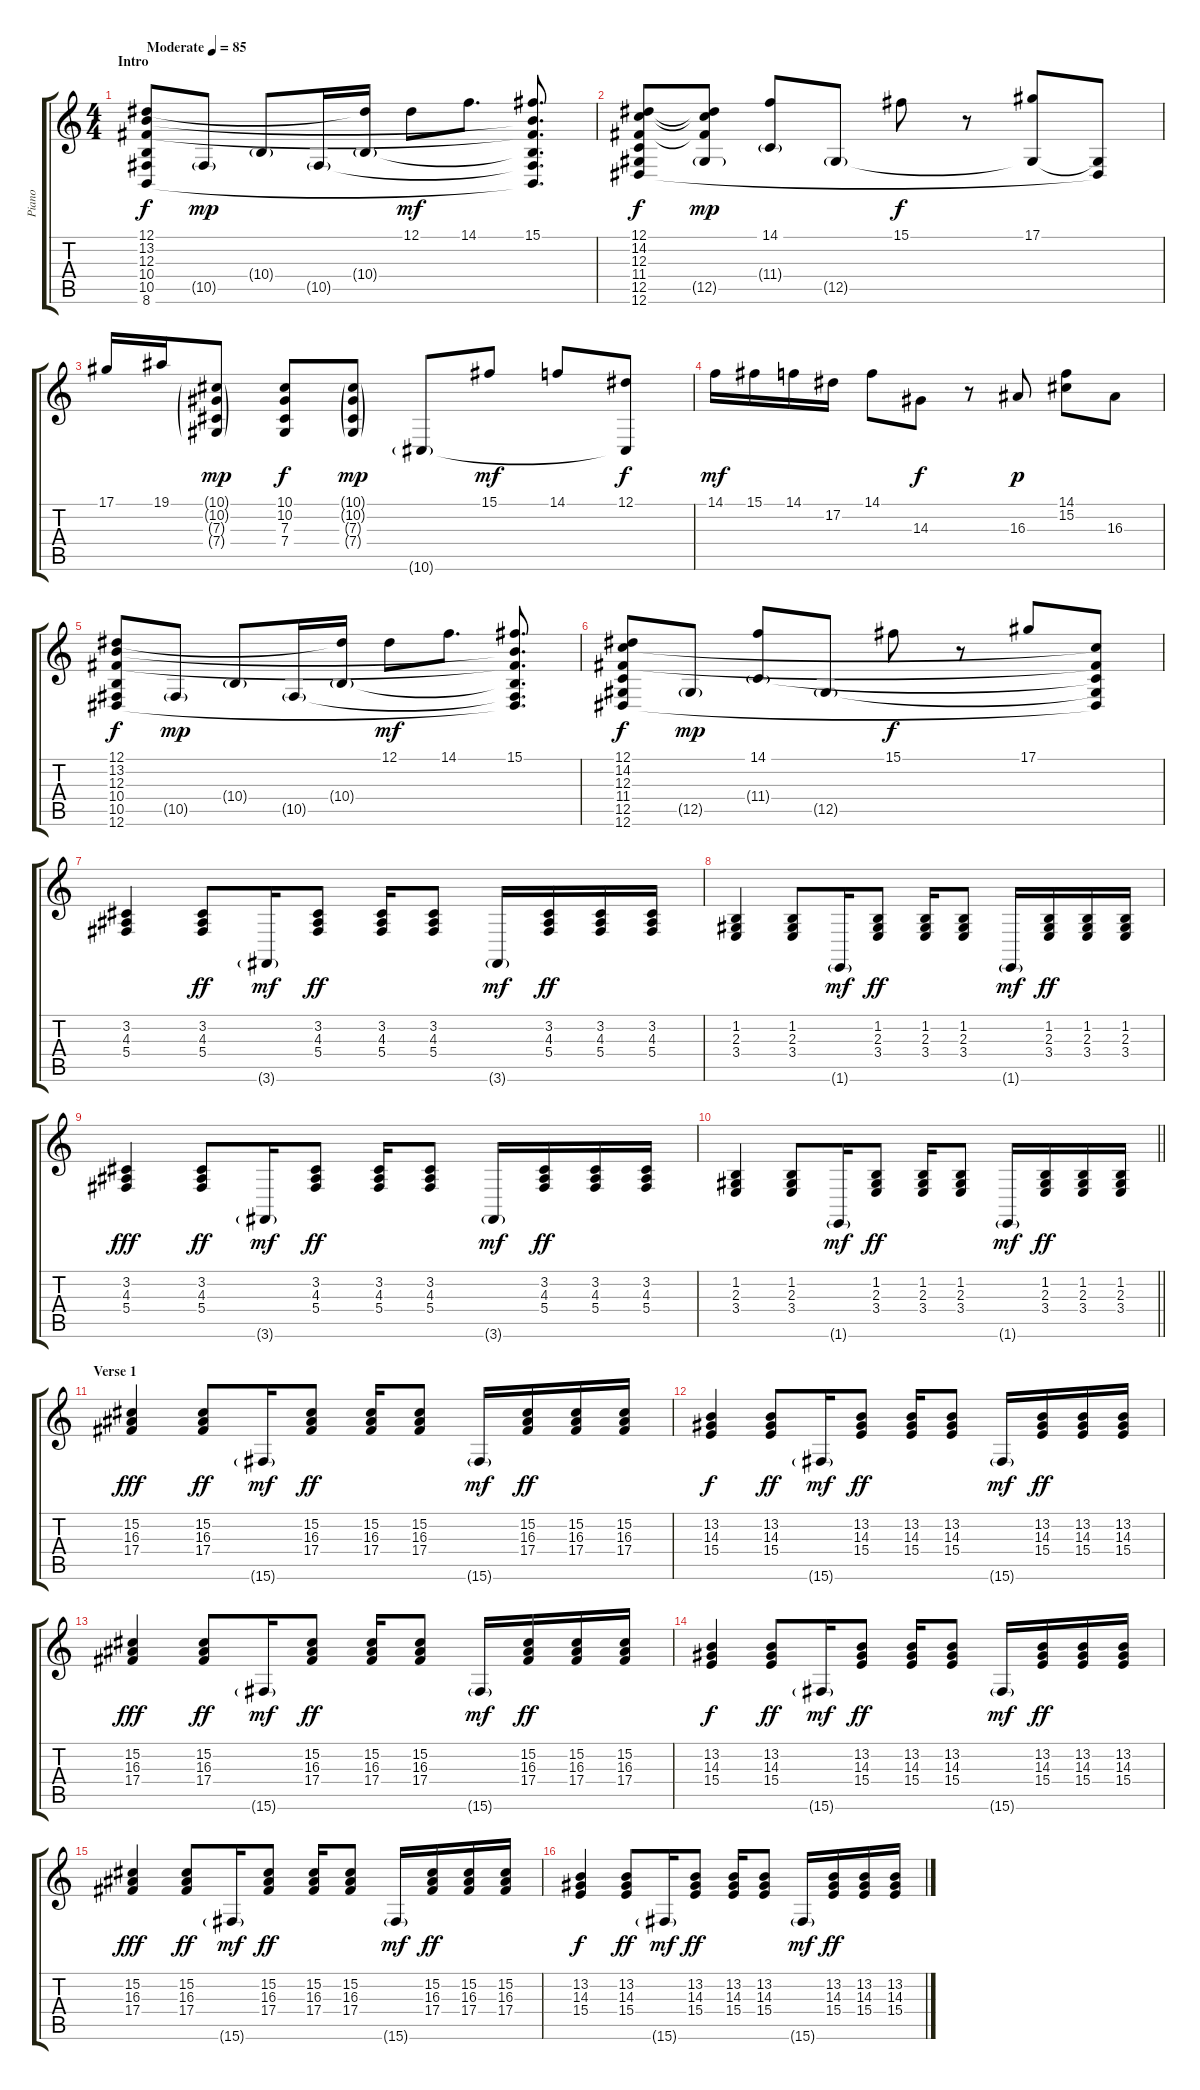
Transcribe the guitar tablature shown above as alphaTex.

\track ("Piano" "Piano") {instrument brightacousticpiano}
\staff {score tabs}
\tuning (Eb4 Bb3 Gb3 Db3 Ab2 Eb2) {hide}
\ts (4 4)
\section ("" "Intro")
\tempo (85 "Moderate")
\clef g2
\ks c
(12.1 13.2 12.3 10.4 10.5 8.6).8{dy f volume 16 instrument brightacousticpiano} 10.5{g}.8{dy mp} 10.4{g}.8 10.5{g}.16 (12.1{t} 10.4{g}).16 12.1.8{dy mf} 14.1.8{d} (15.1 13.2{t} 12.3{t} 10.4{t} 10.5{t} 8.6{t}).8{d} |
(12.1 14.2 12.3 11.4 12.5 12.6).8{dy f} (12.1{t} 14.2{t} 12.3{t} 12.5{g}).8{dy mp} (14.1 11.4{g}).8 12.5{g}.8 15.1.8{dy f} r.8 (17.1 12.5{t}).8 (12.5{t} 12.6{t}).8 |
17.1.16 19.1.16 (10.1{g} 10.2{g} 7.3{g} 7.4{g}).8{dy mp} (10.1 10.2 7.3 7.4).8{dy f} (10.1{g} 10.2{g} 7.3{g} 7.4{g}).8{dy mp} 10.6{g}.8 15.1.8{dy mf} 14.1.8 (12.1 10.6{t}).8{dy f} |
14.1.16{dy mf} 15.1.16 14.1.16 17.2.16 14.1.8 14.3.8{dy f} r.8 16.3.8{dy p} (14.1 15.2).8 16.3.8 |
(12.1 13.2 12.3 10.4 10.5 12.6).8{dy f} 10.5{g}.8{dy mp} 10.4{g}.8 10.5{g}.16 (12.1{t} 10.4{g}).16 12.1.8{dy mf} 14.1.8{d} (15.1 13.2{t} 12.3{t} 10.4{t} 10.5{t} 12.6{t}).8{d} |
(12.1 14.2 12.3 11.4 12.5 12.6).8{dy f} 12.5{g}.8{dy mp} (14.1 11.4{g}).8 12.5{g}.8 15.1.8{dy f} r.8 17.1.8 (14.2{t} 12.3{t} 11.4{t} 12.5{t} 12.6{t}).8 |
(3.2 4.3 5.4).4 (3.2 4.3 5.4).8{dy ff} 3.6{g}.16{dy mf} (3.2 4.3 5.4).8{dy ff} (3.2 4.3 5.4).16 (3.2 4.3 5.4).8 3.6{g}.16{dy mf} (3.2 4.3 5.4).16{dy ff} (3.2 4.3 5.4).16 (3.2 4.3 5.4).16 |
(1.2 2.3 3.4).4 (1.2 2.3 3.4).8 1.6{g}.16{dy mf} (1.2 2.3 3.4).8{dy ff} (1.2 2.3 3.4).16 (1.2 2.3 3.4).8 1.6{g}.16{dy mf} (1.2 2.3 3.4).16{dy ff} (1.2 2.3 3.4).16 (1.2 2.3 3.4).16 |
(3.2 4.3 5.4).4{dy fff} (3.2 4.3 5.4).8{dy ff} 3.6{g}.16{dy mf} (3.2 4.3 5.4).8{dy ff} (3.2 4.3 5.4).16 (3.2 4.3 5.4).8 3.6{g}.16{dy mf} (3.2 4.3 5.4).16{dy ff} (3.2 4.3 5.4).16 (3.2 4.3 5.4).16 |
\barLineRight lightlight
(1.2 2.3 3.4).4 (1.2 2.3 3.4).8 1.6{g}.16{dy mf} (1.2 2.3 3.4).8{dy ff} (1.2 2.3 3.4).16 (1.2 2.3 3.4).8 1.6{g}.16{dy mf} (1.2 2.3 3.4).16{dy ff} (1.2 2.3 3.4).16 (1.2 2.3 3.4).16 |
\section ("" "Verse 1")
(15.2 16.3 17.4).4{dy fff volume 12} (15.2 16.3 17.4).8{dy ff} 15.6{g}.16{dy mf} (15.2 16.3 17.4).8{dy ff} (15.2 16.3 17.4).16 (15.2 16.3 17.4).8 15.6{g}.16{dy mf} (15.2 16.3 17.4).16{dy ff} (15.2 16.3 17.4).16 (15.2 16.3 17.4).16 |
(13.2 14.3 15.4).4{dy f} (13.2 14.3 15.4).8{dy ff} 15.6{g}.16{dy mf} (13.2 14.3 15.4).8{dy ff} (13.2 14.3 15.4).16 (13.2 14.3 15.4).8 15.6{g}.16{dy mf} (13.2 14.3 15.4).16{dy ff} (13.2 14.3 15.4).16 (13.2 14.3 15.4).16 |
(15.2 16.3 17.4).4{dy fff} (15.2 16.3 17.4).8{dy ff} 15.6{g}.16{dy mf} (15.2 16.3 17.4).8{dy ff} (15.2 16.3 17.4).16 (15.2 16.3 17.4).8 15.6{g}.16{dy mf} (15.2 16.3 17.4).16{dy ff} (15.2 16.3 17.4).16 (15.2 16.3 17.4).16 |
(13.2 14.3 15.4).4{dy f} (13.2 14.3 15.4).8{dy ff} 15.6{g}.16{dy mf} (13.2 14.3 15.4).8{dy ff} (13.2 14.3 15.4).16 (13.2 14.3 15.4).8 15.6{g}.16{dy mf} (13.2 14.3 15.4).16{dy ff} (13.2 14.3 15.4).16 (13.2 14.3 15.4).16 |
(15.2 16.3 17.4).4{dy fff} (15.2 16.3 17.4).8{dy ff} 15.6{g}.16{dy mf} (15.2 16.3 17.4).8{dy ff} (15.2 16.3 17.4).16 (15.2 16.3 17.4).8 15.6{g}.16{dy mf} (15.2 16.3 17.4).16{dy ff} (15.2 16.3 17.4).16 (15.2 16.3 17.4).16 |
(13.2 14.3 15.4).4{dy f} (13.2 14.3 15.4).8{dy ff} 15.6{g}.16{dy mf} (13.2 14.3 15.4).8{dy ff} (13.2 14.3 15.4).16 (13.2 14.3 15.4).8 15.6{g}.16{dy mf} (13.2 14.3 15.4).16{dy ff} (13.2 14.3 15.4).16 (13.2 14.3 15.4).16
